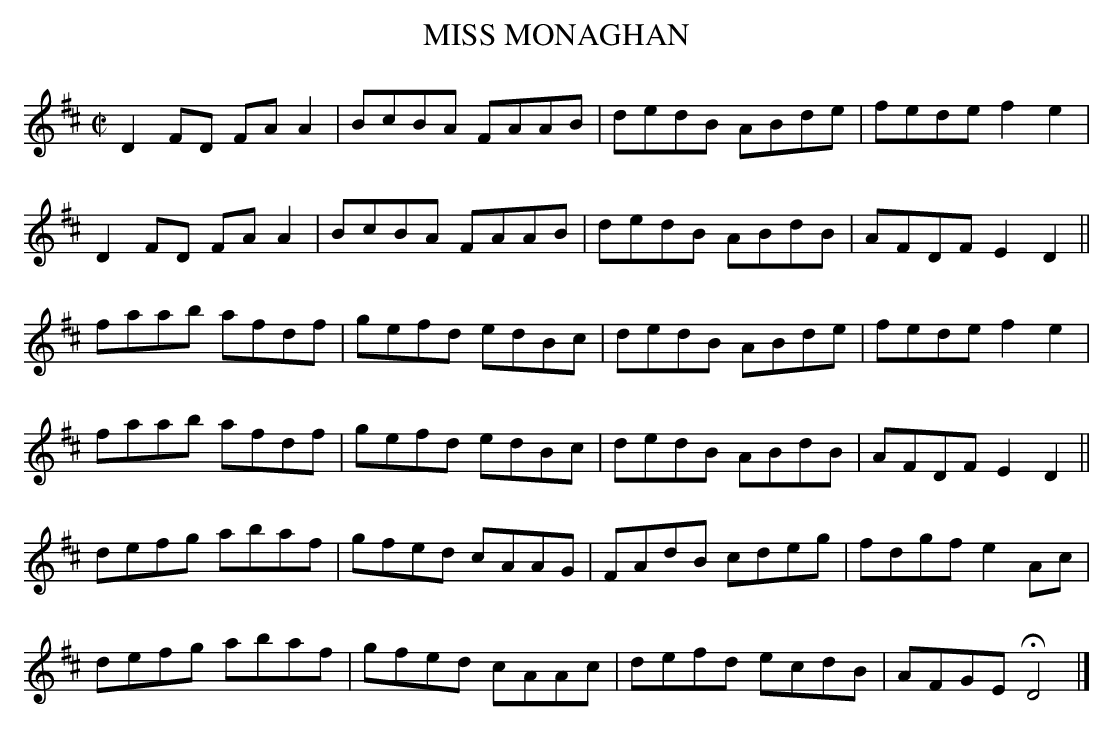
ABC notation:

X:1
T:MISS MONAGHAN
I've never heard anyone play the third part shown here.
M:C|
L:1/8
K:D
D2 FD FAA2|BcBA FAAB|dedB ABde|fede f2e2|
D2 FD FAA2|BcBA FAAB|dedB ABdB|AFDF E2D2||
faab afdf|gefd edBc|dedB ABde|fede f2e2|
faab afdf|gefd edBc|dedB ABdB|AFDF E2D2||
defg abaf|gfed cAAG|FAdB cdeg|fdgf e2Ac|
defg abaf|gfed cAAc|defd ecdB|AFGE HD4|]
